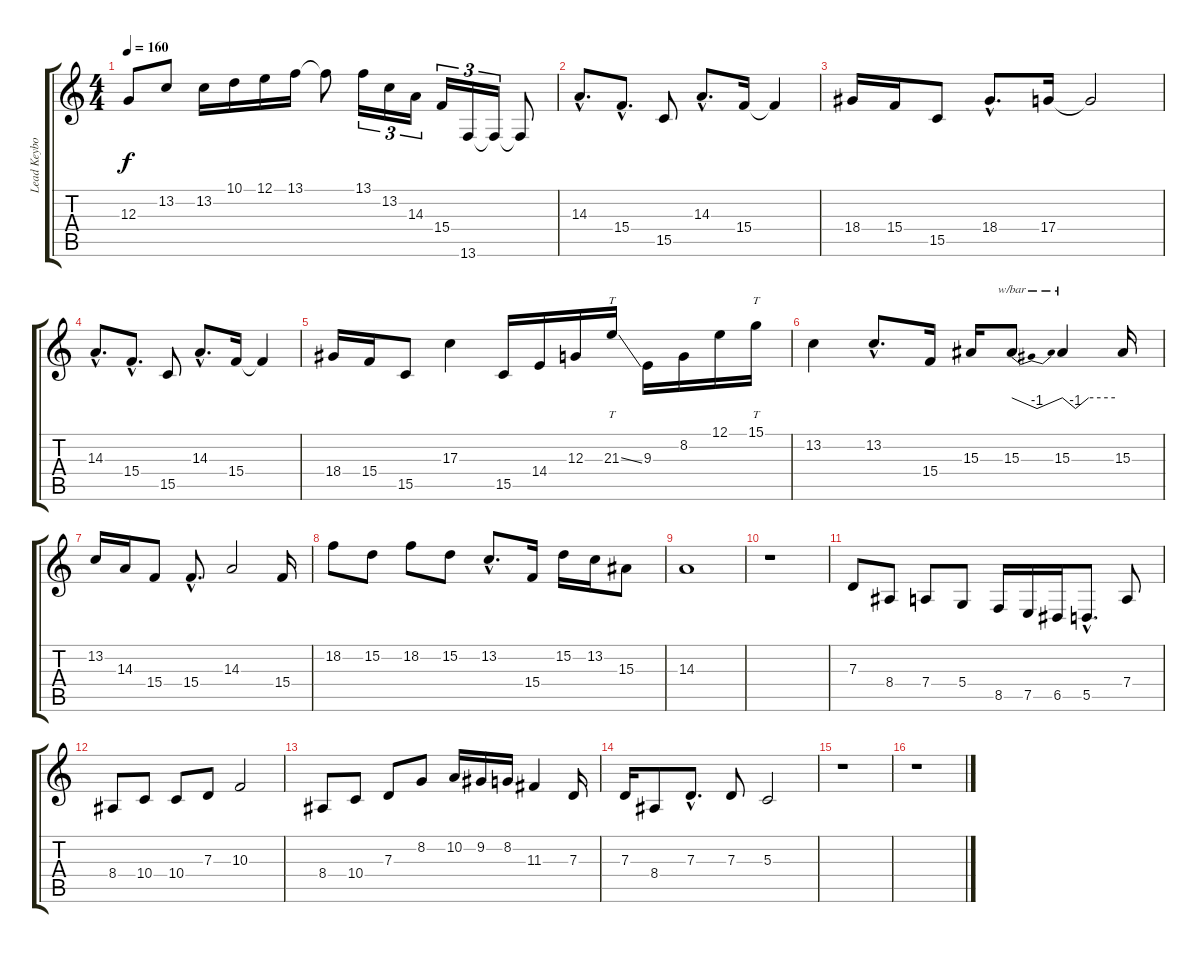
\track ("Lead Keyboard" "Lead Keybo") {instrument lead2sawtooth}
\staff {score tabs}
\tuning (E4 B3 G3 D3 A2 E2) {hide}
\ts (4 4)
\tempo 160
\clef g2
\ks c
12.3.8{dy f} 13.2.8 13.2.16 10.1.16 12.1.16 13.1.16 13.1{t}.8 13.1.16{tu (3 2)} 13.2.16{tu (3 2)} 14.3.16{tu (3 2)} 15.4.16{tu (3 2)} 13.6.16{tu (3 2)} 13.6{t}.16{tu (3 2)} 13.6{t}.8 |
14.3{hac}.8{d} 15.4{hac}.8{d} 15.5.8 14.3{hac}.8{d} 15.4.16 15.4{t}.4 |
18.4.16 15.4.16 15.5.8 18.4{hac}.8{d} 17.4.16 17.4{t}.2 |
14.3{hac}.8{d} 15.4{hac}.8{d} 15.5.8 14.3{hac}.8{d} 15.4.16 15.4{t}.4 |
18.4.16 15.4.16 15.5.8 17.3.4 15.5.16 14.4.16 12.3.16 21.3{ss}.16{tt} 9.3.16 8.2.16 12.1.16 15.1.16{tt} |
13.2.4 13.2{hac}.8{d} 15.4.16 15.3.16 15.3.8{tbe (dip default 0 0 30 -4 60 0)} 15.3.4{tbe (custom default 0 0 15 -4 30 0 60 0)} 15.3.16 |
13.2.16 14.3.16 15.4.8 15.4{hac}.8{d} 14.3.2 15.4.16 |
18.2.8 15.2.8 18.2.8 15.2.8 13.2{hac}.8{d} 15.4.16 15.2.16 13.2.16 15.3.8 |
14.3.1 |
r.1 |
7.3.8 8.4.8 7.4.8 5.4.8 8.5.16 7.5.16 6.5.16 5.5{hac}.8{d} 7.4.8 |
8.4.8 10.4.8 10.4.8 7.3.8 10.3.2 |
8.4.8 10.4.8 7.3.8 8.2.8 10.2.16 9.2.16 8.2.16 11.3.4 7.3.16 |
7.3.16 8.4.8 7.3{hac}.8{d} 7.3.8 5.3.2 |
r.1 |
r.1
